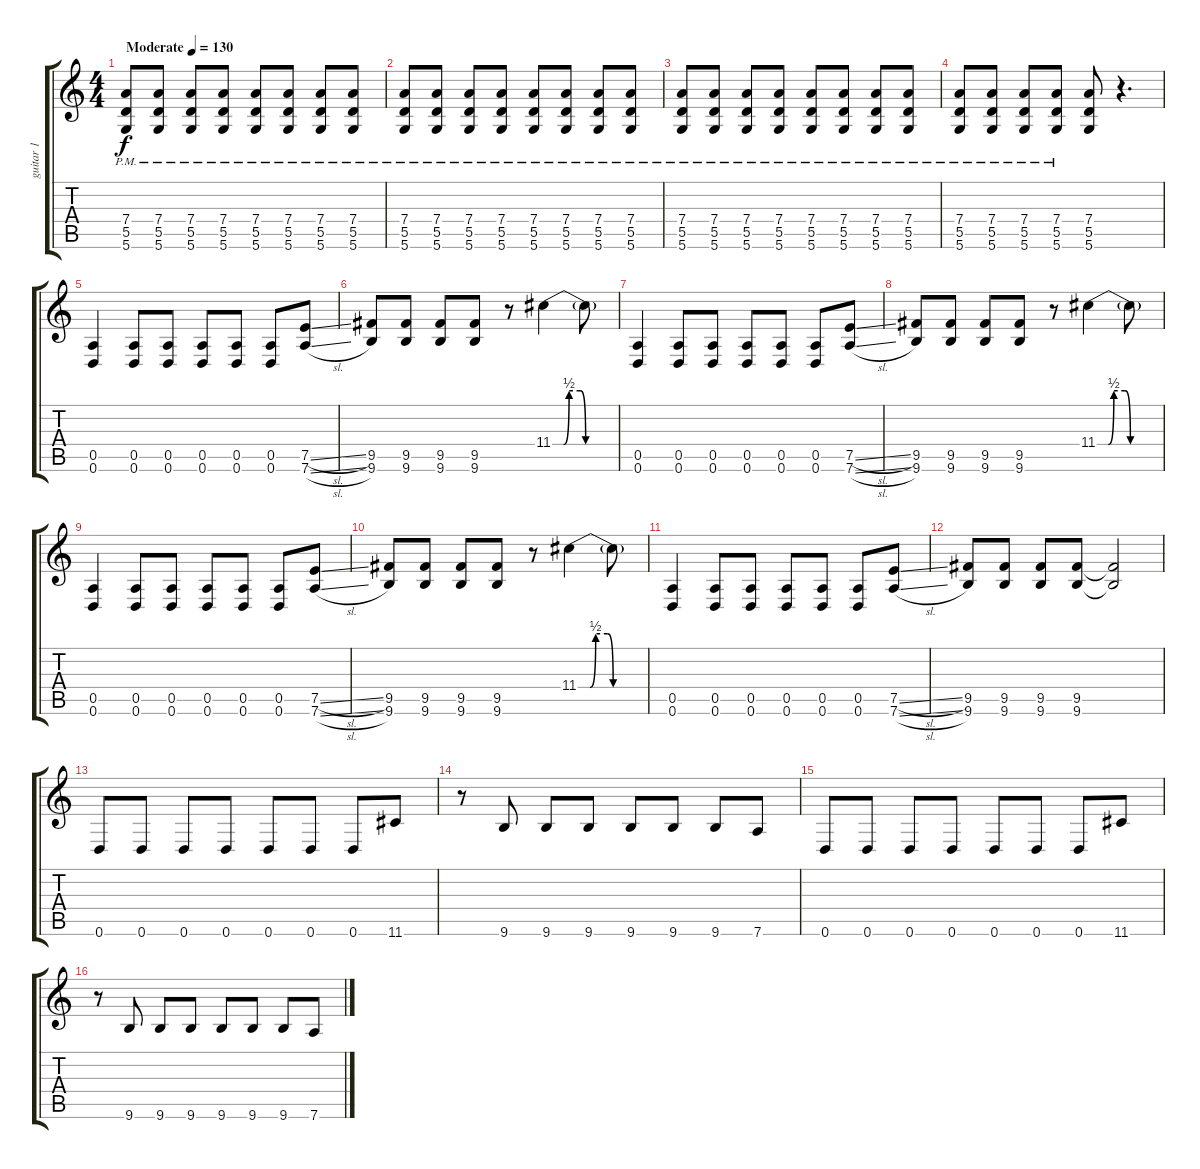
\track ("guitar 1" "guitar 1") {instrument distortionguitar}
\staff {score tabs}
\tuning (E4 B3 G3 D3 A2 D2) {hide}
\ts (4 4)
\tempo (130 "Moderate")
\clef g2
\ks c
(7.4{pm} 5.5{pm} 5.6{pm}).8{dy f volume 4 instrument distortionguitar} (7.4{pm} 5.5{pm} 5.6{pm}).8{volume 16} (7.4{pm} 5.5{pm} 5.6{pm}).8 (7.4{pm} 5.5{pm} 5.6{pm}).8 (7.4{pm} 5.5{pm} 5.6{pm}).8 (7.4{pm} 5.5{pm} 5.6{pm}).8 (7.4{pm} 5.5{pm} 5.6{pm}).8 (7.4{pm} 5.5{pm} 5.6{pm}).8 |
(7.4{pm} 5.5{pm} 5.6{pm}).8 (7.4{pm} 5.5{pm} 5.6{pm}).8 (7.4{pm} 5.5{pm} 5.6{pm}).8 (7.4{pm} 5.5{pm} 5.6{pm}).8 (7.4{pm} 5.5{pm} 5.6{pm}).8 (7.4{pm} 5.5{pm} 5.6{pm}).8 (7.4{pm} 5.5{pm} 5.6{pm}).8 (7.4{pm} 5.5{pm} 5.6{pm}).8 |
(7.4{pm} 5.5{pm} 5.6{pm}).8 (7.4{pm} 5.5{pm} 5.6{pm}).8 (7.4{pm} 5.5{pm} 5.6{pm}).8 (7.4{pm} 5.5{pm} 5.6{pm}).8 (7.4{pm} 5.5{pm} 5.6{pm}).8 (7.4{pm} 5.5{pm} 5.6{pm}).8 (7.4{pm} 5.5{pm} 5.6{pm}).8 (7.4{pm} 5.5{pm} 5.6{pm}).8 |
(7.4{pm} 5.5{pm} 5.6{pm}).8 (7.4{pm} 5.5{pm} 5.6{pm}).8 (7.4{pm} 5.5{pm} 5.6{pm}).8 (7.4{pm} 5.5{pm} 5.6{pm}).8 (7.4 5.5 5.6).8 r.4{d} |
(0.5 0.6).4 (0.5 0.6).8 (0.5 0.6).8 (0.5 0.6).8 (0.5 0.6).8 (0.5 0.6).8 (7.5{sl} 7.6{sl}).8 |
(9.5 9.6).8 (9.5 9.6).8 (9.5 9.6).8 (9.5 9.6).8 r.8 11.4{be (custom 0 0 10 0 15 2 25 2 30 0 44 0 60 0)}.4 11.4{t}.8 |
(0.5 0.6).4 (0.5 0.6).8 (0.5 0.6).8 (0.5 0.6).8 (0.5 0.6).8 (0.5 0.6).8 (7.5{sl} 7.6{sl}).8 |
(9.5 9.6).8 (9.5 9.6).8 (9.5 9.6).8 (9.5 9.6).8 r.8 11.4{be (custom 0 0 10 0 15 2 25 2 30 0 44 0 60 0)}.4 11.4{t}.8 |
(0.5 0.6).4 (0.5 0.6).8 (0.5 0.6).8 (0.5 0.6).8 (0.5 0.6).8 (0.5 0.6).8 (7.5{sl} 7.6{sl}).8 |
(9.5 9.6).8 (9.5 9.6).8 (9.5 9.6).8 (9.5 9.6).8 r.8 11.4{be (custom 0 0 10 0 15 2 25 2 30 0 44 0 60 0)}.4 11.4{t}.8 |
(0.5 0.6).4 (0.5 0.6).8 (0.5 0.6).8 (0.5 0.6).8 (0.5 0.6).8 (0.5 0.6).8 (7.5{sl} 7.6{sl}).8 |
(9.5 9.6).8 (9.5 9.6).8 (9.5 9.6).8 (9.5 9.6).8 (9.5{t} 9.6{t}).2 |
0.6.8 0.6.8 0.6.8 0.6.8 0.6.8 0.6.8 0.6.8 11.6.8 |
r.8 9.6.8 9.6.8 9.6.8 9.6.8 9.6.8 9.6.8 7.6.8 |
0.6.8 0.6.8 0.6.8 0.6.8 0.6.8 0.6.8 0.6.8 11.6.8 |
r.8 9.6.8 9.6.8 9.6.8 9.6.8 9.6.8 9.6.8 7.6.8
